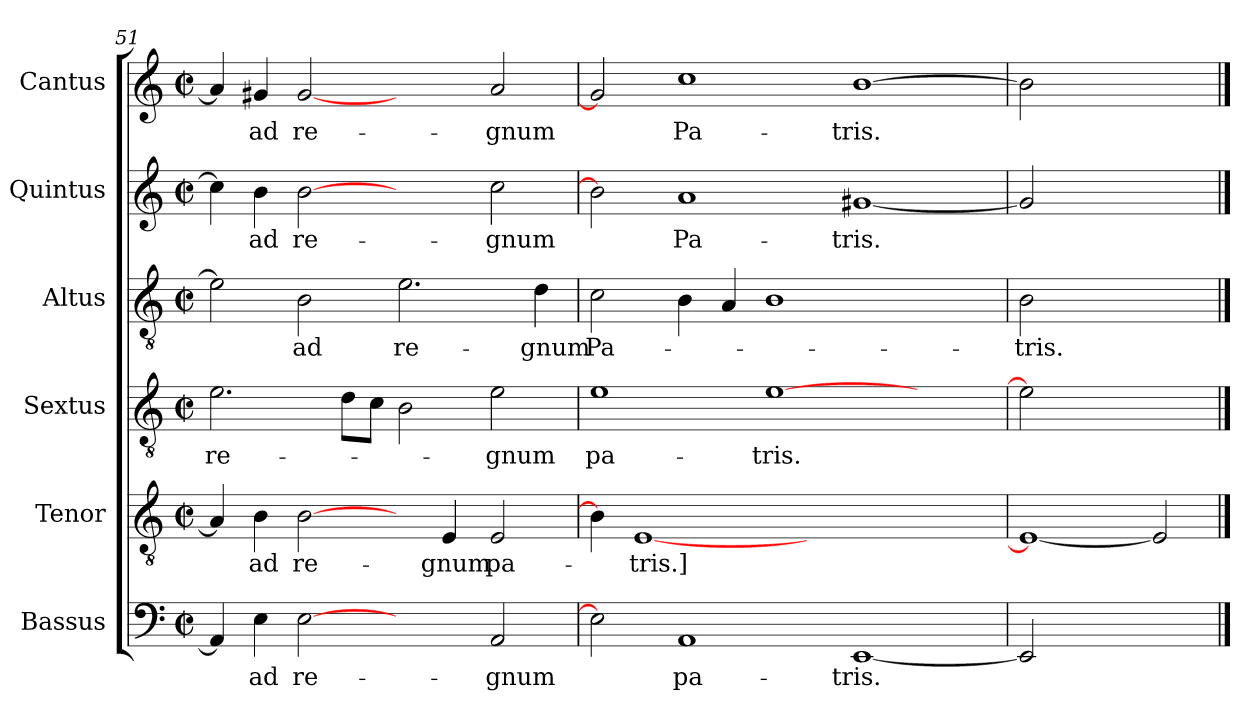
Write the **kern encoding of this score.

**kern	**text	**kern	**text	**kern	**text	**kern	**text	**kern	**text	**kern	**text
*part6	*part6	*part5	*part5	*part4	*part4	*part3	*part3	*part2	*part2	*part1	*part1
*staff6	*staff6	*staff5	*staff5	*staff4	*staff4	*staff3	*staff3	*staff2	*staff2	*staff1	*staff1
*I"Bassus	*	*I"Tenor	*	*I"Sextus	*	*I"Altus	*	*I"Quintus	*	*I"Cantus	*
*I'B	*	*I'T	*	*	*	*I'A	*	*	*	*I'C	*
!!LO:PB:g=z
*clefF4	*	*clefGv2	*	*clefGv2	*	*clefGv2	*	*clefG2	*	*clefG2	*
*k[]	*	*k[]	*	*k[]	*	*k[]	*	*k[]	*	*k[]	*
*C:	*	*C:	*	*C:	*	*C:	*	*C:	*	*C:	*
*M2/2	*	*M2/2	*	*M2/2	*	*M2/2	*	*M2/2	*	*M2/2	*
*met(c|)	*	*met(c|)	*	*met(c|)	*	*met(c|)	*	*met(c|)	*	*met(c|)	*
=51	=51	=51	=51	=51	=51	=51	=51	=51	=51	=51	=51
4AA/]	.	4A/]	.	2.e\	re-	2e\]	.	4cc\]	.	4a/]	.
4E\	ad	4B\	ad	.	.	.	.	4b\	ad	4g#X/	ad
[2E	re-	[2B\	re-	.	.	2B\	ad	[2b	re-	[2g#	re-
.	.	.	.	8d\L	.	.	.	.	.	.	.
.	.	.	.	8c\J	.	.	.	.	.	.	.
2ryy	.	4ryy	.	2B\	.	2.e\	re-	2ryy	.	2ryy	.
.	.	4E/	-gnum	.	.	.	.	.	.	.	.
2AA/	-gnum	2E/	pa-	2e\	-gnum	.	.	2cc\	-gnum	2a/	-gnum
.	.	.	.	.	.	4d\	-gnum	.	.	.	.
=52	=52	=52	=52	=52	=52	=52	=52	=52	=52	=52	=52
2E]	.	4B\]	.	1e	pa-	2c\	Pa-	2b]	.	2g#]	.
.	.	[1E	-tris.]	.	.	.	.	.	.	.	.
1AA	pa-	.	.	.	.	4B\	.	1a	Pa-	1cc	Pa-
.	.	.	.	.	.	4A/	.	.	.	.	.
.	.	.	.	[1e	-tris.	1B	.	.	.	.	.
.	.	1ryy	.	.	.	.	.	.	.	.	.
[1EE	-tris.	.	.	.	.	.	.	[1g#X	-tris.	[1b	-tris.
.	.	.	.	2ryy	.	2ryy	.	.	.	.	.
.	.	4ryy	.	.	.	.	.	.	.	.	.
=53	=53	=53	=53	=53	=53	=53	=53	=53	=53	=53	=53
2EE/]	.	1E_	.	2e\]	.	2B\	-tris.	2g#/]	.	2b\]	.
1ryy	.	.	.	1ryy	.	1ryy	.	1ryy	.	1ryy	.
.	.	2E/]	.	.	.	.	.	.	.	.	.
==	==	==	==	==	==	==	==	==	==	==	==
*-	*-	*-	*-	*-	*-	*-	*-	*-	*-	*-	*-
